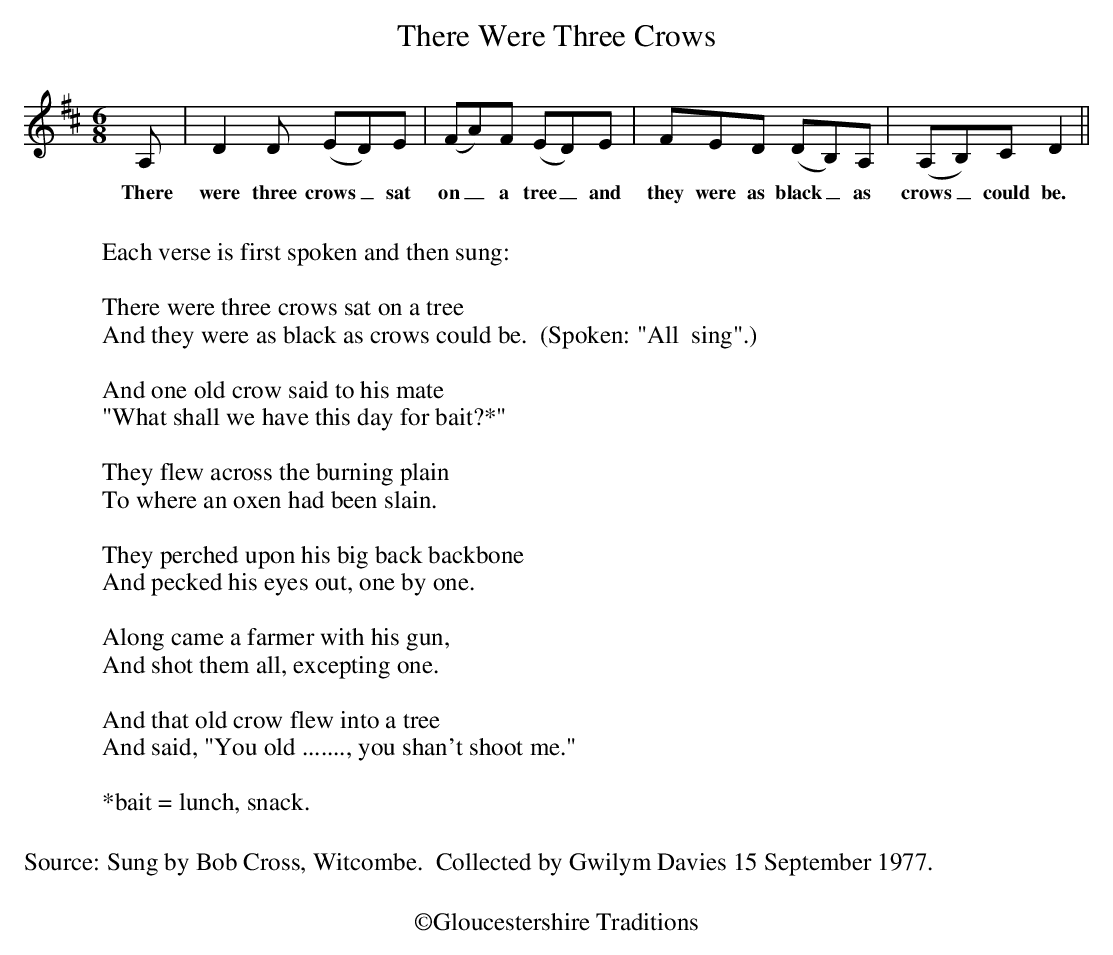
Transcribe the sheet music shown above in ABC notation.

X:1
T: There Were Three Crows
M: 6/8
L:  1/8
K: D
A,|D2D (ED)E|(FA)F (ED)E|FED (DB,)A,|(A,B,)C D2||
w:There were three crows_ sat on_ a tree_ and they were as black_ as crows_ could be.
W:
W:Each verse is first spoken and then sung:
W:
W:There were three crows sat on a tree
W:And they were as black as crows could be.  (Spoken: "All  sing".)
W:
W:And one old crow said to his mate
W:"What shall we have this day for bait?*"
W:
W:They flew across the burning plain
W:To where an oxen had been slain.
W:
W:They perched upon his big back backbone
W:And pecked his eyes out, one by one.
W:
W:Along came a farmer with his gun,
W:And shot them all, excepting one.
W:
W:And that old crow flew into a tree
W:And said, "You old ......., you shan't shoot me."
W:
W: *bait = lunch, snack.
W:
